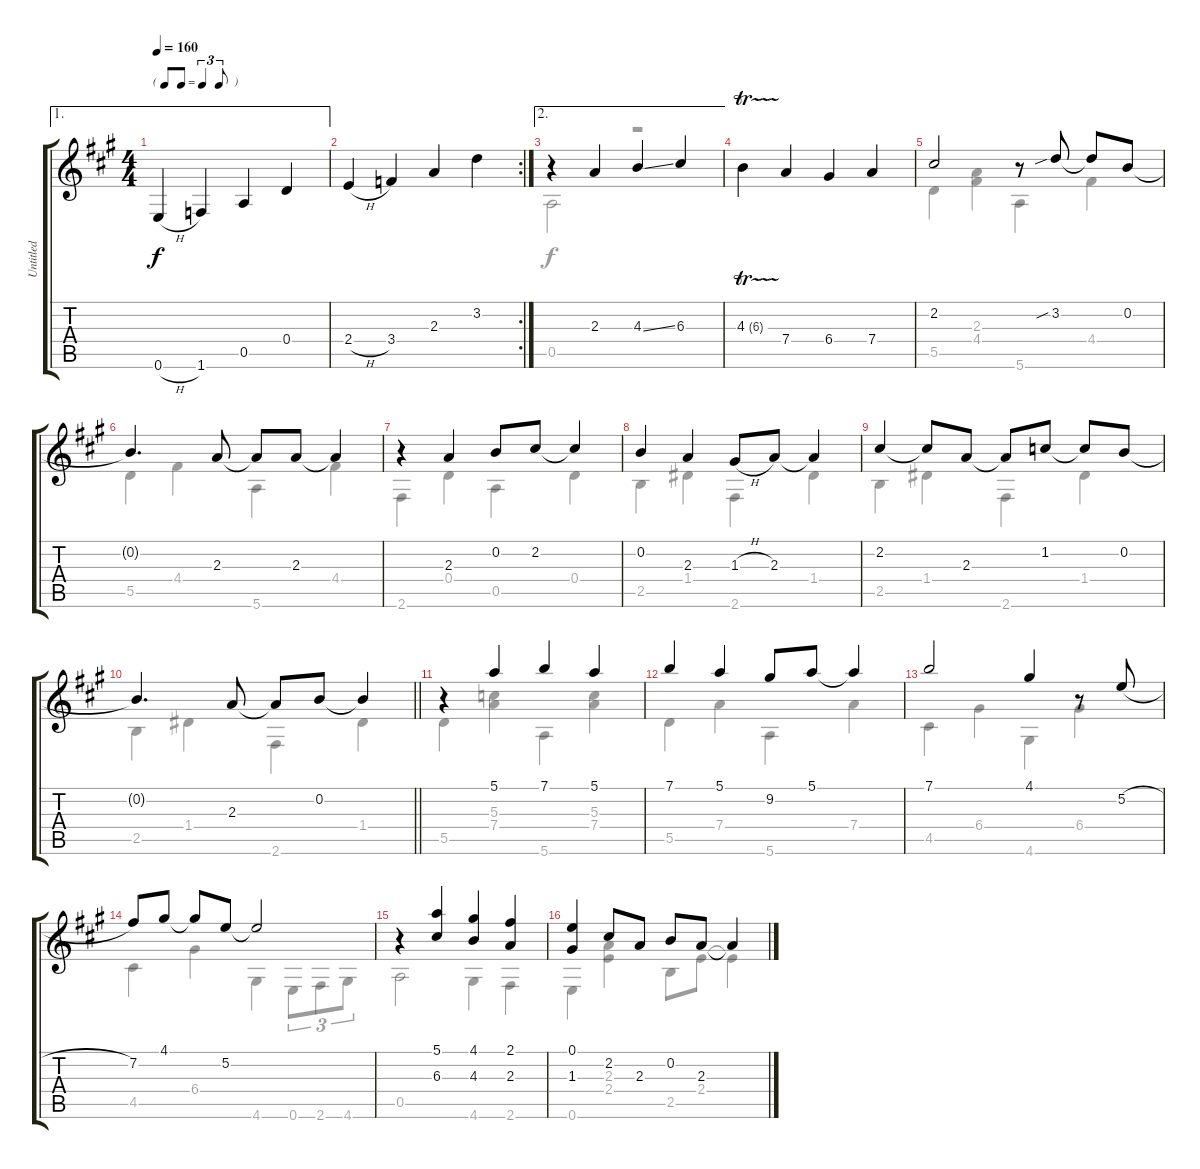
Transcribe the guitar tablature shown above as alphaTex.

\track ("Untitled" "Untitled") {instrument acousticguitarsteel}
\staff {score tabs}
\tuning (E4 B3 G3 D3 A2 E2) {hide}
\voice
\ae 1
\ts (4 4)
\tf triplet8th
\tempo 160
\clef g2
\ks a
0.6{h}.4{dy f} 1.6.4 0.5.4 0.4.4 |
\rc 2
2.4{h}.4 3.4.4 2.3.4 3.2.4 |
\ae 2
r.4 2.3.4 4.3{ss}.4 6.3.4 |
4.3{tr (6 32)}.4 7.4.4 6.4.4 7.4.4 |
2.2.2 r.8 3.2{sib}.8 3.2{t}.8 0.2.8 |
0.2{t}.4{d} 2.3.8 2.3{t}.8 2.3.8 2.3{t}.4 |
r.4 2.3.4 0.2.8 2.2.8 2.2{t}.4 |
0.2.4 2.3.4 1.3{h}.8 2.3.8 2.3{t}.4 |
2.2.4 2.2{t}.8 2.3.8 2.3{t}.8 1.2.8 1.2{t}.8 0.2.8 |
\barLineRight lightlight
0.2{t}.4{d} 2.3.8 2.3{t}.8 0.2.8 0.2{t}.4 |
\section ("" " ")
r.4 5.1.4 7.1.4 5.1.4 |
7.1.4 5.1.4 9.2.8 5.1.8 5.1{t}.4 |
7.1.2 4.1.4 r.8 5.2{h}.8 |
7.2.8 4.1.8 4.1{t}.8 5.2.8 5.2{t}.2 |
r.4 (5.1 6.3).4 (4.1 4.3).4 (2.1 2.3).4 |
(0.1 1.3).4 2.2.8 2.3.8 0.2.8 2.3.8 2.3{t}.4
\voice
\clef g2
\ottava regular
\simile none
\ks a
|
|
0.5.2 r.2 |
|
5.5.4 (2.3 4.4).4 5.6.4 4.4.4 |
5.5.4 4.4.4 5.6.4 4.4.4 |
2.6.4 0.4.4 0.5.4 0.4.4 |
2.5.4 1.4.4 2.6.4 1.4.4 |
2.5.4 1.4.4 2.6.4 1.4.4 |
\barLineRight lightlight
2.5.4 1.4.4 2.6.4 1.4.4 |
5.5.4 (5.3 7.4).4 5.6.4 (5.3 7.4).4 |
5.5.4 7.4.4 5.6.4 7.4.4 |
4.5.4 6.4.4 4.6.4 6.4.4 |
4.5.4 6.4.4 4.6.4 0.6.8{tu (3 2)} 2.6.8{tu (3 2)} 4.6.8{tu (3 2)} |
0.5.2 4.6.4 2.6.4 |
0.6.4 (2.3 2.4).4 2.5.8 2.4.8 2.4{t}.4
